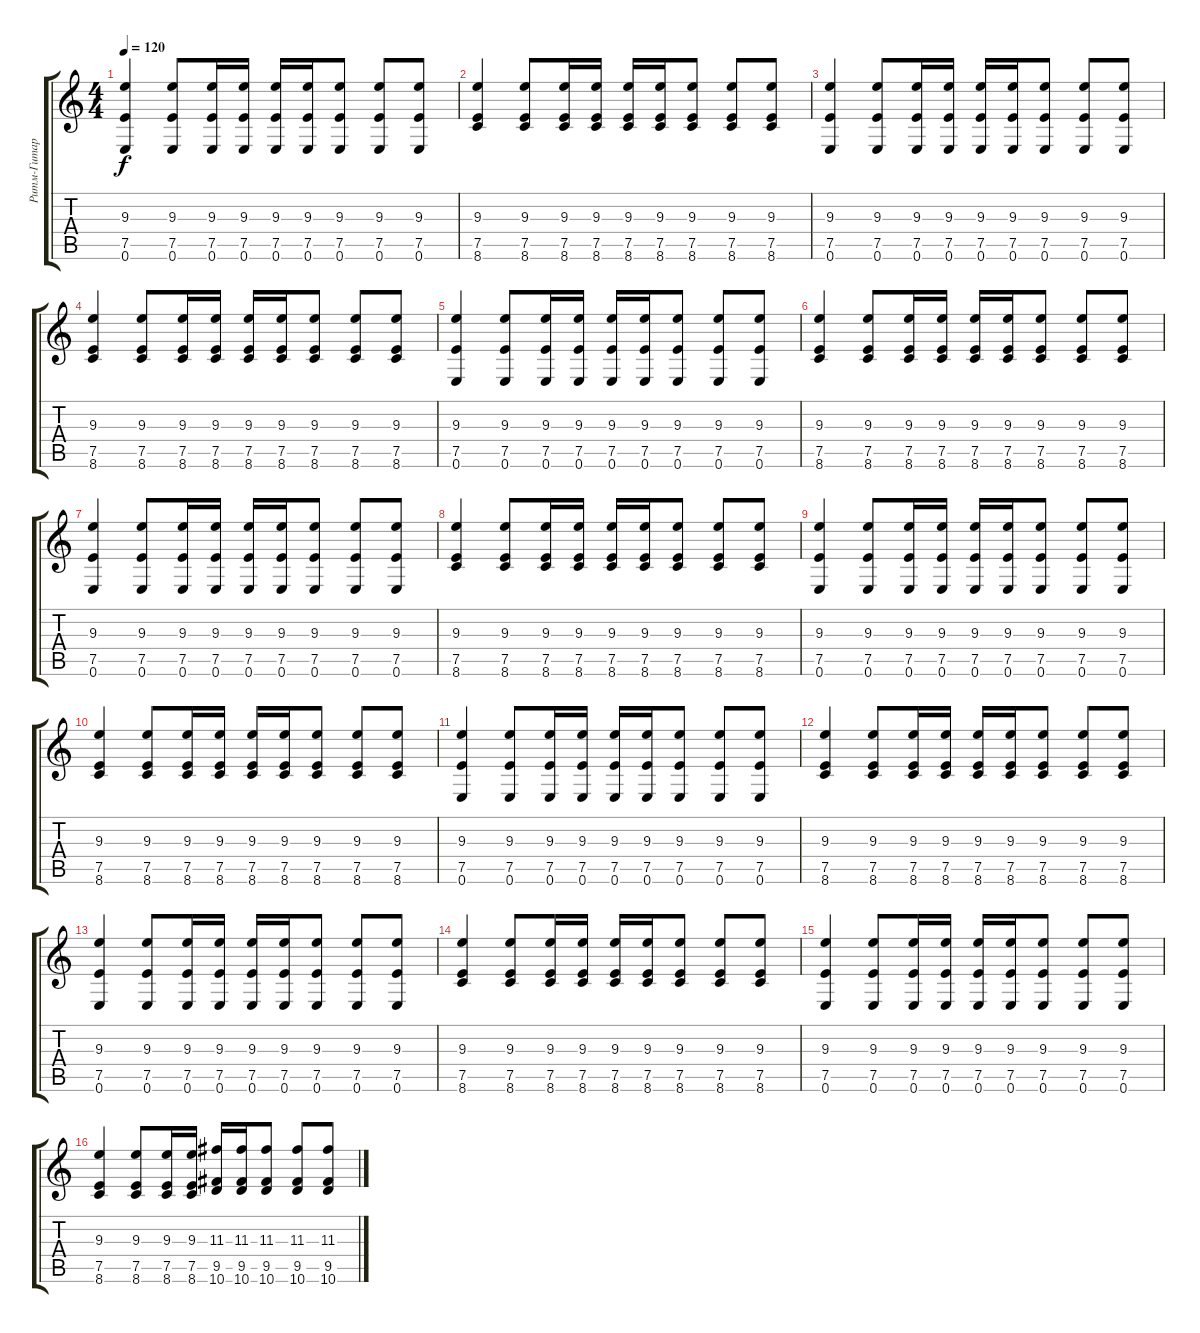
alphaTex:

\track ("Ритм-Гитара" "Ритм-Гитар") {instrument distortionguitar}
\staff {score tabs}
\tuning (E4 B3 G3 D3 A2 E2) {hide}
\ts (4 4)
\tempo 120
\clef g2
\ks c
(9.3 7.5 0.6).4{dy f} (9.3 7.5 0.6).8 (9.3 7.5 0.6).16 (9.3 7.5 0.6).16 (9.3 7.5 0.6).16 (9.3 7.5 0.6).16 (9.3 7.5 0.6).8 (9.3 7.5 0.6).8 (9.3 7.5 0.6).8 |
(9.3 7.5 8.6).4 (9.3 7.5 8.6).8 (9.3 7.5 8.6).16 (9.3 7.5 8.6).16 (9.3 7.5 8.6).16 (9.3 7.5 8.6).16 (9.3 7.5 8.6).8 (9.3 7.5 8.6).8 (9.3 7.5 8.6).8 |
(9.3 7.5 0.6).4 (9.3 7.5 0.6).8 (9.3 7.5 0.6).16 (9.3 7.5 0.6).16 (9.3 7.5 0.6).16 (9.3 7.5 0.6).16 (9.3 7.5 0.6).8 (9.3 7.5 0.6).8 (9.3 7.5 0.6).8 |
(9.3 7.5 8.6).4 (9.3 7.5 8.6).8 (9.3 7.5 8.6).16 (9.3 7.5 8.6).16 (9.3 7.5 8.6).16 (9.3 7.5 8.6).16 (9.3 7.5 8.6).8 (9.3 7.5 8.6).8 (9.3 7.5 8.6).8 |
(9.3 7.5 0.6).4 (9.3 7.5 0.6).8 (9.3 7.5 0.6).16 (9.3 7.5 0.6).16 (9.3 7.5 0.6).16 (9.3 7.5 0.6).16 (9.3 7.5 0.6).8 (9.3 7.5 0.6).8 (9.3 7.5 0.6).8 |
(9.3 7.5 8.6).4 (9.3 7.5 8.6).8 (9.3 7.5 8.6).16 (9.3 7.5 8.6).16 (9.3 7.5 8.6).16 (9.3 7.5 8.6).16 (9.3 7.5 8.6).8 (9.3 7.5 8.6).8 (9.3 7.5 8.6).8 |
(9.3 7.5 0.6).4 (9.3 7.5 0.6).8 (9.3 7.5 0.6).16 (9.3 7.5 0.6).16 (9.3 7.5 0.6).16 (9.3 7.5 0.6).16 (9.3 7.5 0.6).8 (9.3 7.5 0.6).8 (9.3 7.5 0.6).8 |
(9.3 7.5 8.6).4 (9.3 7.5 8.6).8 (9.3 7.5 8.6).16 (9.3 7.5 8.6).16 (9.3 7.5 8.6).16 (9.3 7.5 8.6).16 (9.3 7.5 8.6).8 (9.3 7.5 8.6).8 (9.3 7.5 8.6).8 |
(9.3 7.5 0.6).4 (9.3 7.5 0.6).8 (9.3 7.5 0.6).16 (9.3 7.5 0.6).16 (9.3 7.5 0.6).16 (9.3 7.5 0.6).16 (9.3 7.5 0.6).8 (9.3 7.5 0.6).8 (9.3 7.5 0.6).8 |
(9.3 7.5 8.6).4 (9.3 7.5 8.6).8 (9.3 7.5 8.6).16 (9.3 7.5 8.6).16 (9.3 7.5 8.6).16 (9.3 7.5 8.6).16 (9.3 7.5 8.6).8 (9.3 7.5 8.6).8 (9.3 7.5 8.6).8 |
(9.3 7.5 0.6).4 (9.3 7.5 0.6).8 (9.3 7.5 0.6).16 (9.3 7.5 0.6).16 (9.3 7.5 0.6).16 (9.3 7.5 0.6).16 (9.3 7.5 0.6).8 (9.3 7.5 0.6).8 (9.3 7.5 0.6).8 |
(9.3 7.5 8.6).4 (9.3 7.5 8.6).8 (9.3 7.5 8.6).16 (9.3 7.5 8.6).16 (9.3 7.5 8.6).16 (9.3 7.5 8.6).16 (9.3 7.5 8.6).8 (9.3 7.5 8.6).8 (9.3 7.5 8.6).8 |
(9.3 7.5 0.6).4 (9.3 7.5 0.6).8 (9.3 7.5 0.6).16 (9.3 7.5 0.6).16 (9.3 7.5 0.6).16 (9.3 7.5 0.6).16 (9.3 7.5 0.6).8 (9.3 7.5 0.6).8 (9.3 7.5 0.6).8 |
(9.3 7.5 8.6).4 (9.3 7.5 8.6).8 (9.3 7.5 8.6).16 (9.3 7.5 8.6).16 (9.3 7.5 8.6).16 (9.3 7.5 8.6).16 (9.3 7.5 8.6).8 (9.3 7.5 8.6).8 (9.3 7.5 8.6).8 |
(9.3 7.5 0.6).4 (9.3 7.5 0.6).8 (9.3 7.5 0.6).16 (9.3 7.5 0.6).16 (9.3 7.5 0.6).16 (9.3 7.5 0.6).16 (9.3 7.5 0.6).8 (9.3 7.5 0.6).8 (9.3 7.5 0.6).8 |
(9.3 7.5 8.6).4 (9.3 7.5 8.6).8 (9.3 7.5 8.6).16 (9.3 7.5 8.6).16 (11.3 9.5 10.6).16 (11.3 9.5 10.6).16 (11.3 9.5 10.6).8 (11.3 9.5 10.6).8 (11.3 9.5 10.6).8
